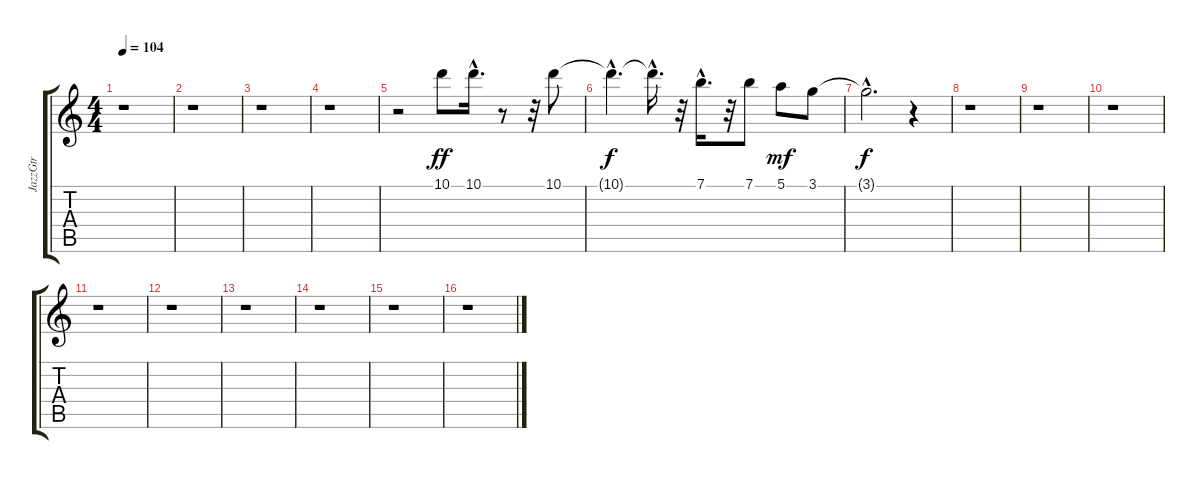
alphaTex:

\track ("JazzGtr" "JazzGtr") {instrument electricguitarjazz}
\staff {score tabs}
\tuning (E4 B3 G3 D3 A2 E2) {hide}
\ts (4 4)
\tempo 104
\clef g2
\ks c
r.1{dy f} |
r.1 |
r.1 |
r.1 |
r.2 10.1.8{dy ff} 10.1{hac}.16{d} r.8 r.32 10.1.8 |
10.1{hac t}.4{d dy f} 10.1{hac t}.16{d} r.32 7.1{hac}.16{d} r.32 7.1.8 5.1.8{dy mf} 3.1.8 |
3.1{hac t}.2{d dy f} r.4 |
r.1 |
r.1 |
r.1 |
r.1 |
r.1 |
r.1 |
r.1 |
r.1 |
r.1
